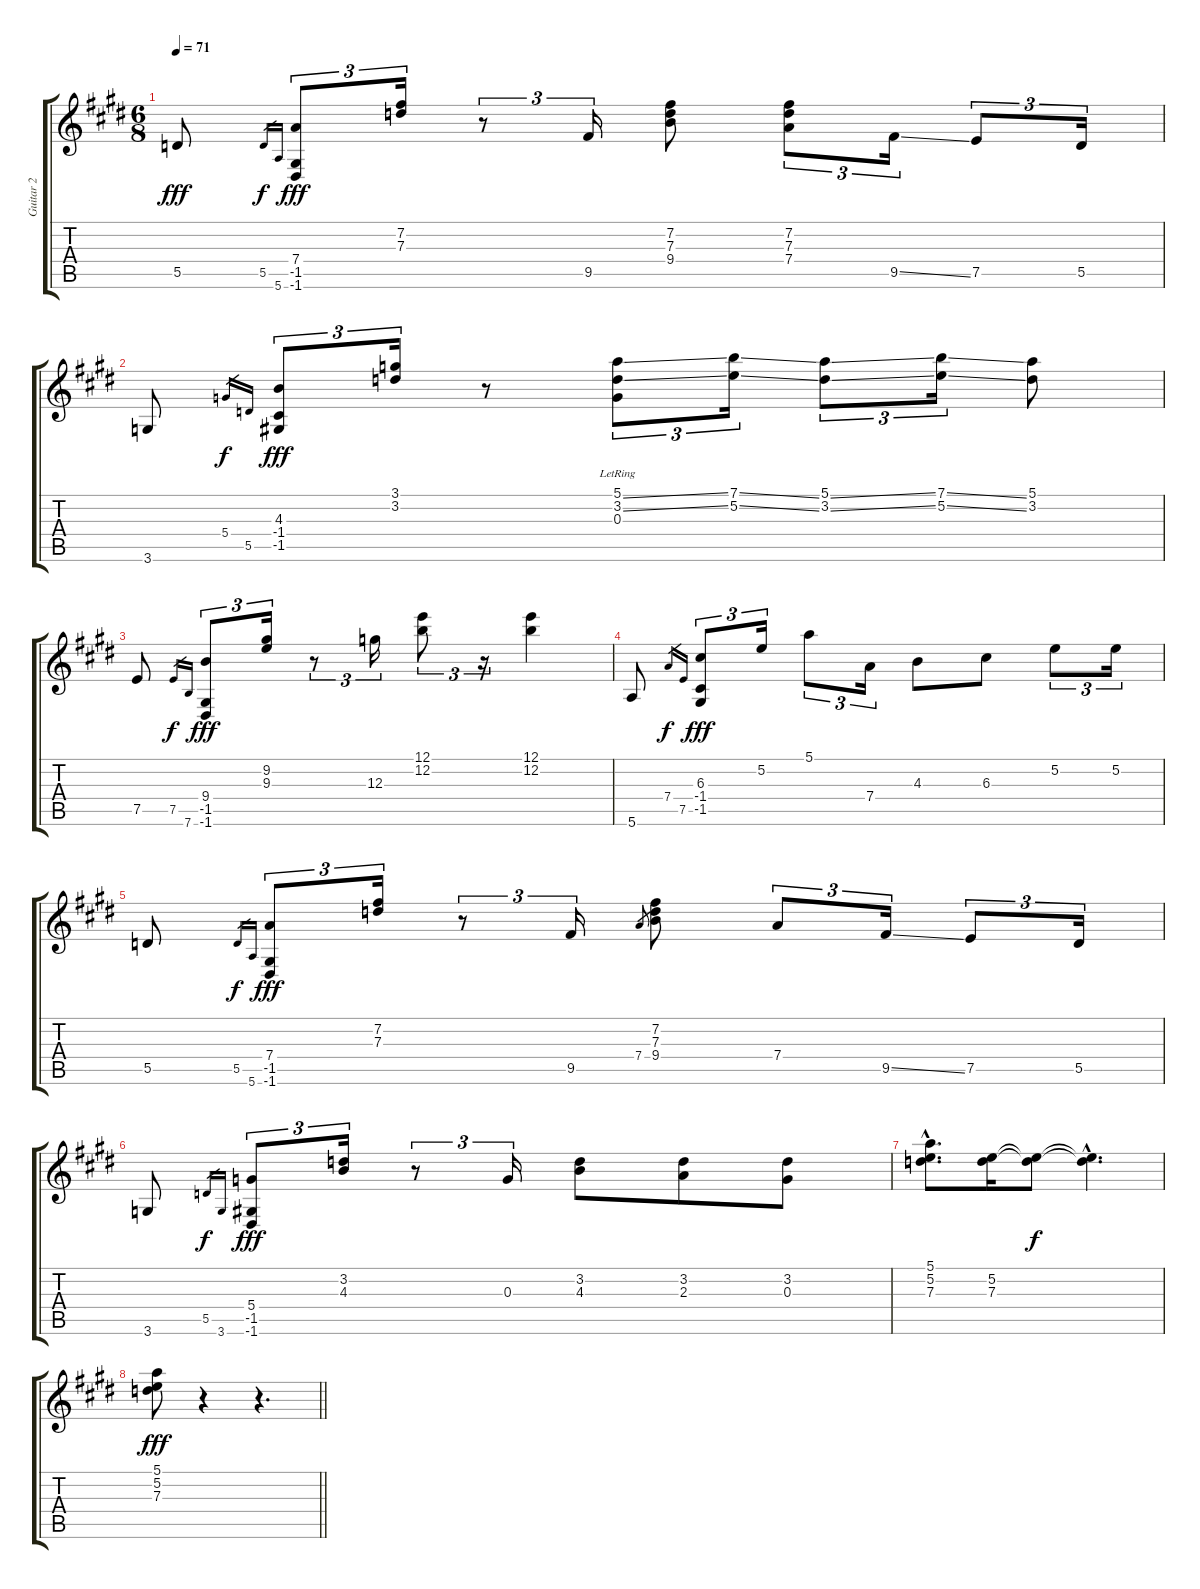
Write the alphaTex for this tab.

\track ("Guitar 2" "Guitar 2") {instrument electricguitarclean}
\staff {score tabs}
\tuning (E4 B3 G3 D3 A2 E2) {hide}
\ts (6 8)
\tempo 71
\clef g2
\ks e
5.5.8{dy fff} 5.5.16{gr dy f} 5.6.16{gr} (7.4 -1.5 -1.6).8{tu (3 2) dy fff} (7.2 7.3).16{tu (3 2)} r.8{tu (3 2)} 9.5.16{tu (3 2)} (7.2 7.3 9.4).8 (7.2 7.3 7.4).8{tu (3 2)} 9.5{ss}.16{tu (3 2)} 7.5.8{tu (3 2)} 5.5.16{tu (3 2)} |
3.6.8 5.4.16{gr dy f} 5.5.16{gr} (4.3 -1.4 -1.5).8{tu (3 2) dy fff} (3.1 3.2).16{tu (3 2)} r.8 (5.1{ss} 3.2{ss} 0.3{lr}).8{tu (3 2)} (7.1{ss} 5.2{ss}).16{tu (3 2)} (5.1{ss} 3.2{ss}).8{tu (3 2)} (7.1{ss} 5.2{ss}).16{tu (3 2)} (5.1 3.2).8 |
7.5.8 7.5.16{gr dy f} 7.6.16{gr} (9.4 -1.5 -1.6).8{tu (3 2) dy fff} (9.2 9.3).16{tu (3 2)} r.8{tu (3 2)} 12.3.16{tu (3 2)} (12.1 12.2).8{tu (3 2)} r.16{tu (3 2)} (12.1 12.2).4 |
5.6.8 7.4.16{gr dy f} 7.5.16{gr} (6.3 -1.4 -1.5).8{tu (3 2) dy fff} 5.2.16{tu (3 2)} 5.1.8{tu (3 2)} 7.4.16{tu (3 2)} 4.3.8 6.3.8 5.2.8{tu (3 2)} 5.2.16{tu (3 2)} |
5.5.8 5.5.16{gr dy f} 5.6.16{gr} (7.4 -1.5 -1.6).8{tu (3 2) dy fff} (7.2 7.3).16{tu (3 2)} r.8{tu (3 2)} 9.5.16{tu (3 2)} 7.4.8{gr} (7.2 7.3 9.4).8 7.4.8{tu (3 2)} 9.5{ss}.16{tu (3 2)} 7.5.8{tu (3 2)} 5.5.16{tu (3 2)} |
3.6.8 5.5.16{gr dy f} 3.6.16{gr} (5.4 -1.5 -1.6).8{tu (3 2) dy fff} (3.2 4.3).16{tu (3 2)} r.8{tu (3 2)} 0.3.16{tu (3 2)} (3.2 4.3).8 (3.2 2.3).8 (3.2 0.3).8 |
(5.1{hac} 5.2{hac} 7.3{hac}).8{d} (5.2 7.3).16 (5.2{t} 7.3{t}).8{dy f} (5.2{hac t} 7.3{hac t}).4{d} |
\barLineRight lightlight
(5.1 5.2 7.3).8{dy fff} r.4 r.4{d}
